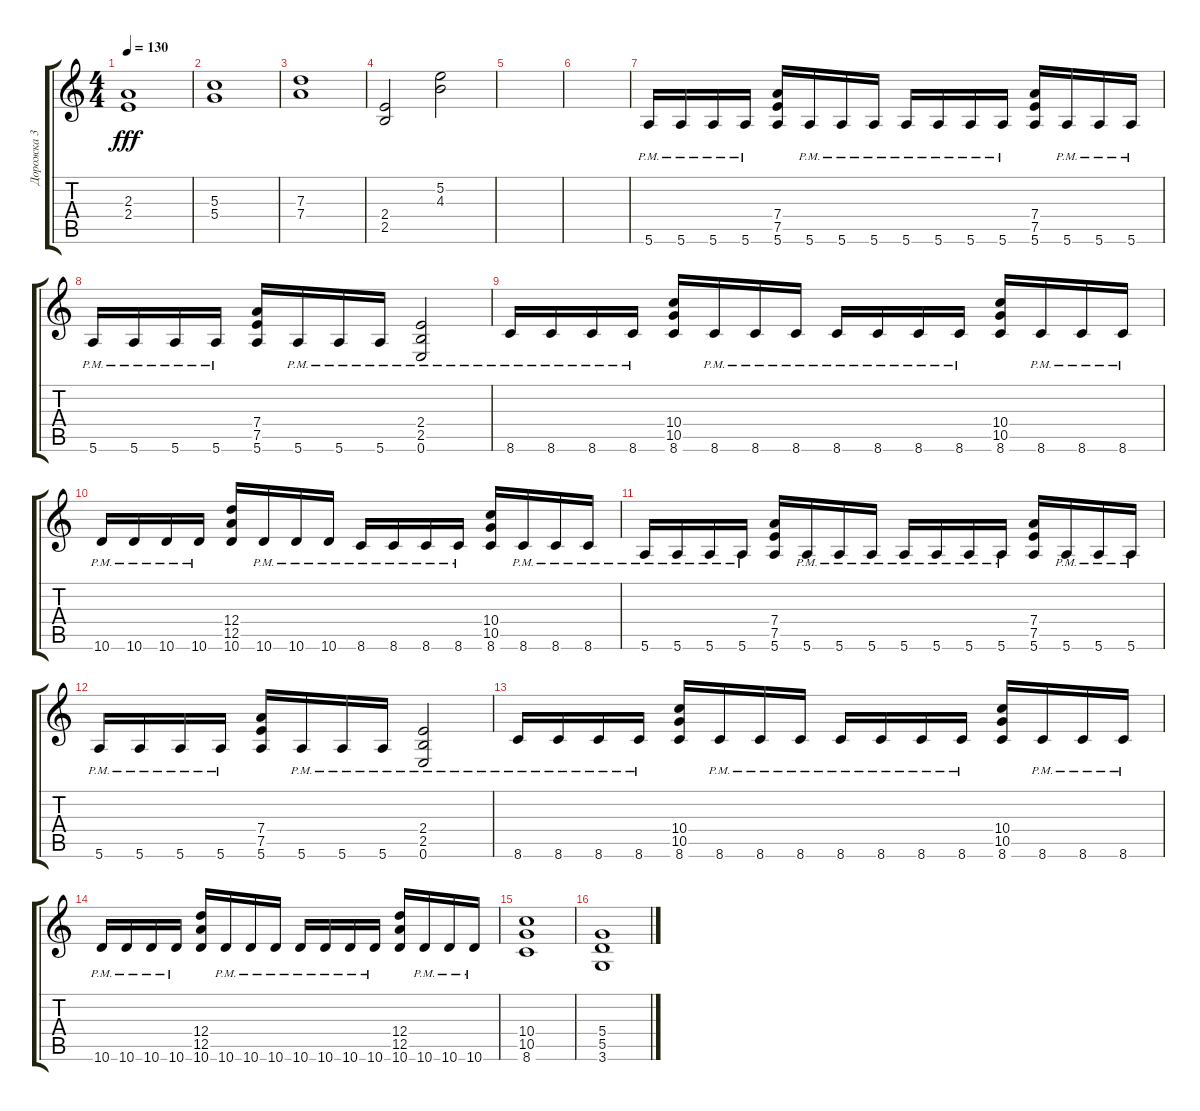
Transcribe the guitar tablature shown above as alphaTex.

\track ("Дорожка 3" "Дорожка 3") {instrument distortionguitar}
\staff {score tabs}
\tuning (E4 B3 G3 D3 A2 E2) {hide}
\ts (4 4)
\tempo 130
\clef g2
\ks c
(2.3 2.4).1{dy fff} |
(5.3 5.4).1 |
(7.3 7.4).1 |
(2.4 2.5).2 (5.2 4.3).2 |
|
|
5.6{pm}.16 5.6{pm}.16 5.6{pm}.16 5.6{pm}.16 (7.4 7.5 5.6).16 5.6{pm}.16 5.6{pm}.16 5.6{pm}.16 5.6{pm}.16 5.6{pm}.16 5.6{pm}.16 5.6{pm}.16 (7.4 7.5 5.6).16 5.6{pm}.16 5.6{pm}.16 5.6{pm}.16 |
5.6{pm}.16 5.6{pm}.16 5.6{pm}.16 5.6{pm}.16 (7.4 7.5 5.6).16 5.6{pm}.16 5.6{pm}.16 5.6{pm}.16 (2.4 2.5 0.6{pm}).2 |
8.6{pm}.16 8.6{pm}.16 8.6{pm}.16 8.6{pm}.16 (10.4 10.5 8.6).16 8.6{pm}.16 8.6{pm}.16 8.6{pm}.16 8.6{pm}.16 8.6{pm}.16 8.6{pm}.16 8.6{pm}.16 (10.4 10.5 8.6).16 8.6{pm}.16 8.6{pm}.16 8.6{pm}.16 |
10.6{pm}.16 10.6{pm}.16 10.6{pm}.16 10.6{pm}.16 (12.4 12.5 10.6).16 10.6{pm}.16 10.6{pm}.16 10.6{pm}.16 8.6{pm}.16 8.6{pm}.16 8.6{pm}.16 8.6{pm}.16 (10.4 10.5 8.6).16 8.6{pm}.16 8.6{pm}.16 8.6{pm}.16 |
5.6{pm}.16 5.6{pm}.16 5.6{pm}.16 5.6{pm}.16 (7.4 7.5 5.6).16 5.6{pm}.16 5.6{pm}.16 5.6{pm}.16 5.6{pm}.16 5.6{pm}.16 5.6{pm}.16 5.6{pm}.16 (7.4 7.5 5.6).16 5.6{pm}.16 5.6{pm}.16 5.6{pm}.16 |
5.6{pm}.16 5.6{pm}.16 5.6{pm}.16 5.6{pm}.16 (7.4 7.5 5.6).16 5.6{pm}.16 5.6{pm}.16 5.6{pm}.16 (2.4 2.5 0.6{pm}).2 |
8.6{pm}.16 8.6{pm}.16 8.6{pm}.16 8.6{pm}.16 (10.4 10.5 8.6).16 8.6{pm}.16 8.6{pm}.16 8.6{pm}.16 8.6{pm}.16 8.6{pm}.16 8.6{pm}.16 8.6{pm}.16 (10.4 10.5 8.6).16 8.6{pm}.16 8.6{pm}.16 8.6{pm}.16 |
10.6{pm}.16 10.6{pm}.16 10.6{pm}.16 10.6{pm}.16 (12.4 12.5 10.6).16 10.6{pm}.16 10.6{pm}.16 10.6{pm}.16 10.6{pm}.16 10.6{pm}.16 10.6{pm}.16 10.6{pm}.16 (12.4 12.5 10.6).16 10.6{pm}.16 10.6{pm}.16 10.6{pm}.16 |
(10.4 10.5 8.6).1 |
(5.4 5.5 3.6).1
